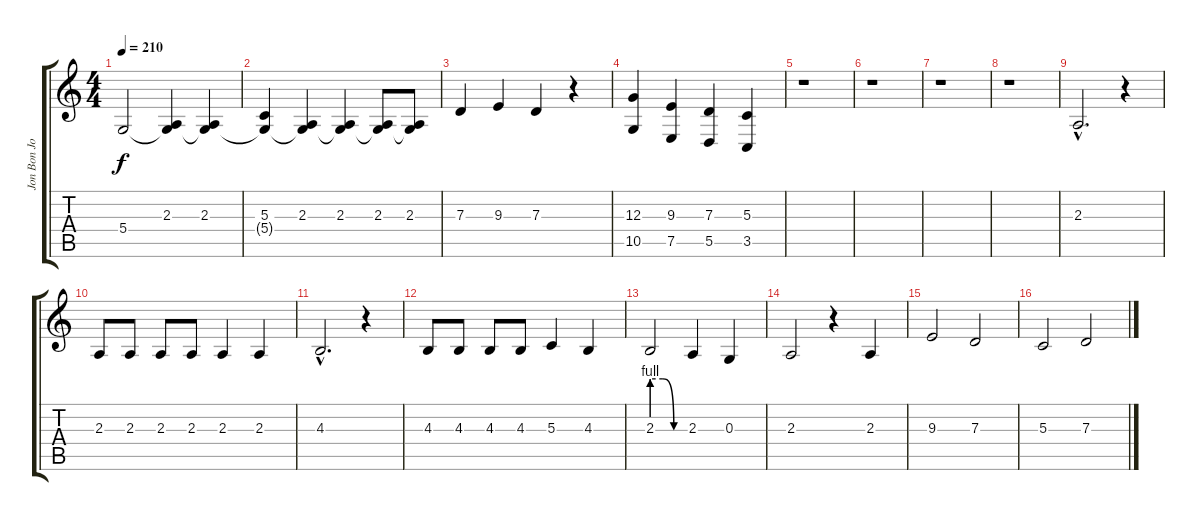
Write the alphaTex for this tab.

\track ("Jon Bon Jovi - Richie Sambora" "Jon Bon Jo") {instrument lead8bassandlead}
\staff {score tabs}
\tuning (E4 B3 G3 D3 A2 E2) {hide}
\ts (4 4)
\tempo 210
\clef g2
\ks c
5.4.2{dy f} (2.3 5.4{t}).4 (2.3 5.4{t}).4 |
(5.3 5.4{t}).4 (2.3 5.4{t}).4 (2.3 5.4{t}).4 (2.3 5.4{t}).8 (2.3 5.4{t}).8 |
7.3.4 9.3.4 7.3.4 r.4 |
(12.3 10.5).4 (9.3 7.5).4 (7.3 5.5).4 (5.3 3.5).4 |
r.1 |
r.1 |
r.1 |
r.1 |
2.3{hac}.2{d} r.4 |
2.3.8 2.3.8 2.3.8 2.3.8 2.3.4 2.3.4 |
4.3{hac}.2{d} r.4 |
4.3.8 4.3.8 4.3.8 4.3.8 5.3.4 4.3.4 |
2.3{be (custom 0 4 20 4 40 0 60 0)}.2 2.3.4 0.3.4 |
2.3.2 r.4 2.3.4 |
9.3.2 7.3.2 |
5.3.2 7.3.2
